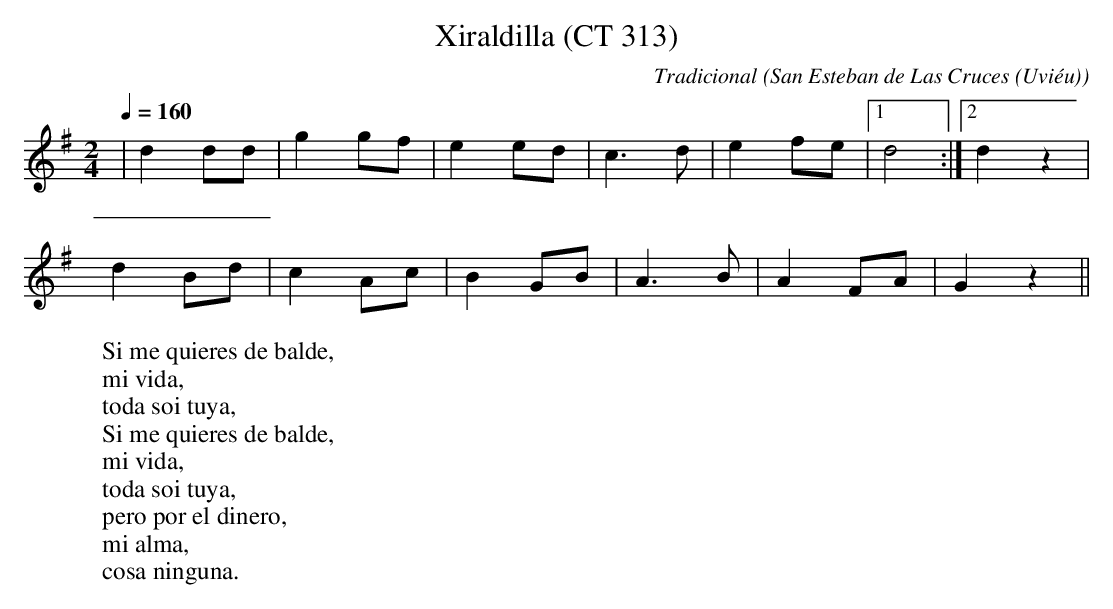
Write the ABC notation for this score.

X:1
T:Xiraldilla (CT 313)
C:Tradicional
O:San Esteban de Las Cruces (Uviéu)
M:2/4
L:1/8
Q:1/4=160
W:Si me quieres de balde,
W:mi vida,
W:toda soi tuya,
W:Si me quieres de balde,
W:mi vida,
W:toda soi tuya,
W:pero por el dinero,
W:mi alma,
W:cosa ninguna.
K:G
|d2 dd|g2 gf|e2 ed|c3 d|e2 fe|[1 d4 :|[2 d2 z2|
d2 Bd|c2 Ac|B2 GB|A3 B|A2 FA|G2 z2||
